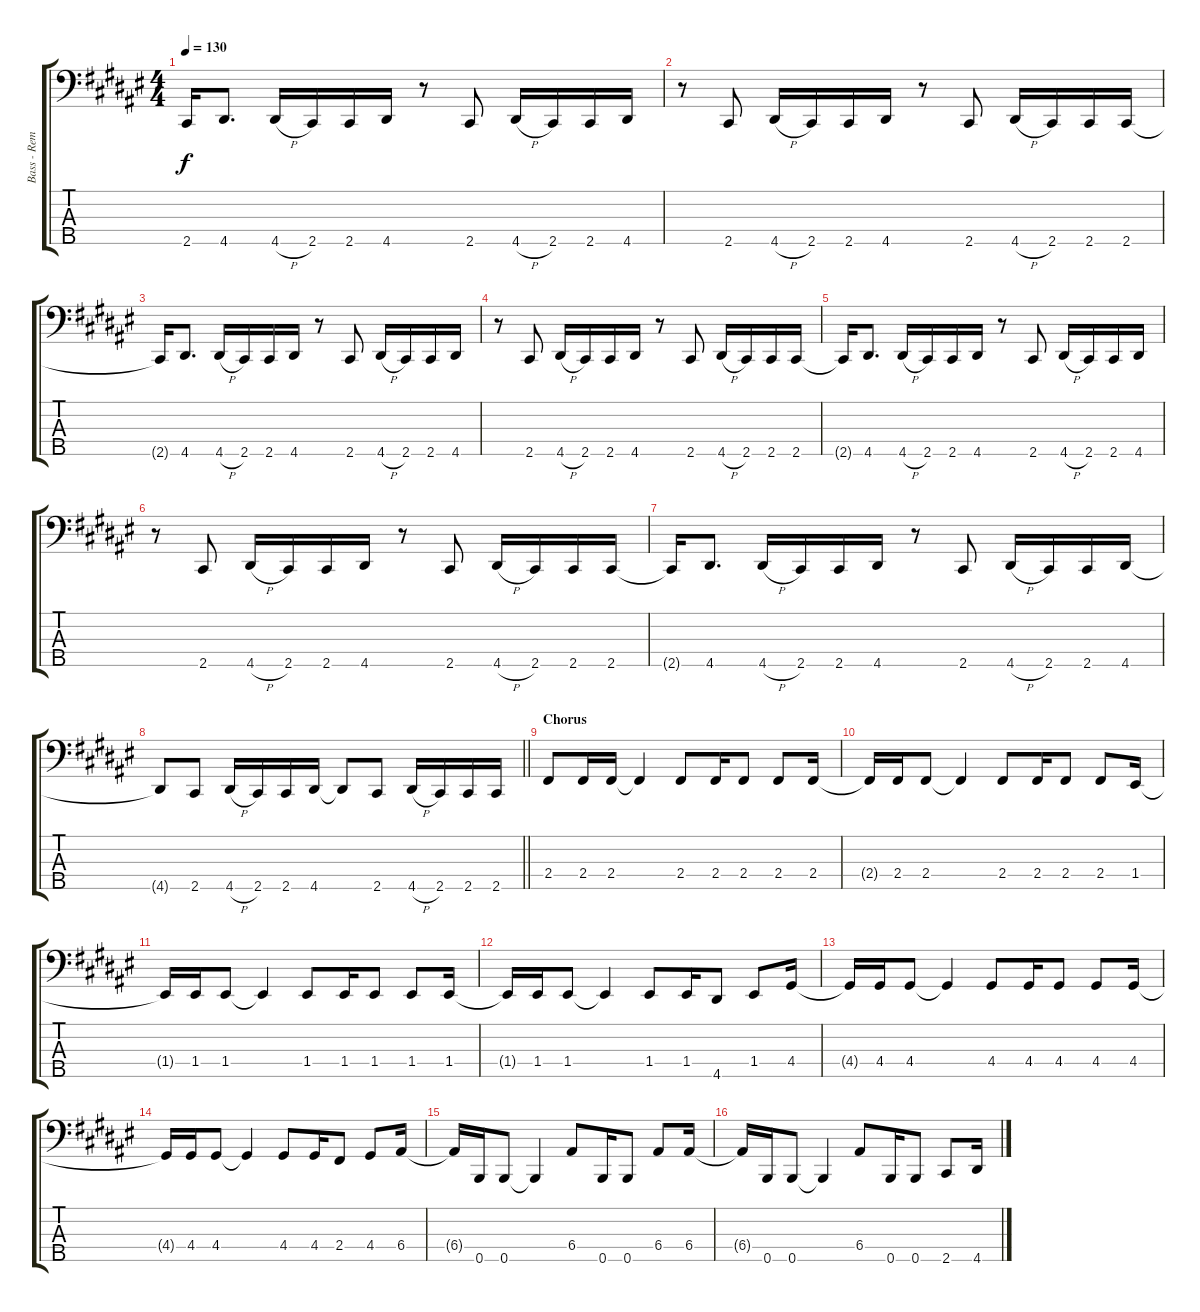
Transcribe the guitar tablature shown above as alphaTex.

\track ("Bass - Remko Tielemans" "Bass - Rem") {instrument electricbasspick}
\staff {score tabs}
\tuning (G2 D2 A1 E1 B0) {hide}
\ts (4 4)
\tempo 130
\clef f4
\ks d#minor
2.5{t}.16{dy f} 4.5.8{d} 4.5{h}.16 2.5.16 2.5.16 4.5.16 r.8 2.5.8 4.5{h}.16 2.5.16 2.5.16 4.5.16 |
r.8 2.5.8 4.5{h}.16 2.5.16 2.5.16 4.5.16 r.8 2.5.8 4.5{h}.16 2.5.16 2.5.16 2.5.16 |
2.5{t}.16 4.5.8{d} 4.5{h}.16 2.5.16 2.5.16 4.5.16 r.8 2.5.8 4.5{h}.16 2.5.16 2.5.16 4.5.16 |
r.8 2.5.8 4.5{h}.16 2.5.16 2.5.16 4.5.16 r.8 2.5.8 4.5{h}.16 2.5.16 2.5.16 2.5.16 |
2.5{t}.16 4.5.8{d} 4.5{h}.16 2.5.16 2.5.16 4.5.16 r.8 2.5.8 4.5{h}.16 2.5.16 2.5.16 4.5.16 |
r.8 2.5.8 4.5{h}.16 2.5.16 2.5.16 4.5.16 r.8 2.5.8 4.5{h}.16 2.5.16 2.5.16 2.5.16 |
2.5{t}.16 4.5.8{d} 4.5{h}.16 2.5.16 2.5.16 4.5.16 r.8 2.5.8 4.5{h}.16 2.5.16 2.5.16 4.5.16 |
\barLineRight lightlight
4.5{t}.8 2.5.8 4.5{h}.16 2.5.16 2.5.16 4.5.16 4.5{t}.8 2.5.8 4.5{h}.16 2.5.16 2.5.16 2.5.16 |
\section ("" "Chorus")
2.4.8 2.4.16 2.4.16 2.4{t}.4 2.4.8 2.4.16 2.4.8 2.4.8 2.4.16 |
2.4{t}.16 2.4.16 2.4.8 2.4{t}.4 2.4.8 2.4.16 2.4.8 2.4.8 1.4.16 |
1.4{t}.16 1.4.16 1.4.8 1.4{t}.4 1.4.8 1.4.16 1.4.8 1.4.8 1.4.16 |
1.4{t}.16 1.4.16 1.4.8 1.4{t}.4 1.4.8 1.4.16 4.5.8 1.4.8 4.4.16 |
4.4{t}.16 4.4.16 4.4.8 4.4{t}.4 4.4.8 4.4.16 4.4.8 4.4.8 4.4.16 |
4.4{t}.16 4.4.16 4.4.8 4.4{t}.4 4.4.8 4.4.16 2.4.8 4.4.8 6.4.16 |
6.4{t}.16 0.5.16 0.5.8 0.5{t}.4 6.4.8 0.5.16 0.5.8 6.4.8 6.4.16 |
6.4{t}.16 0.5.16 0.5.8 0.5{t}.4 6.4.8 0.5.16 0.5.8 2.5.8 4.5.16
